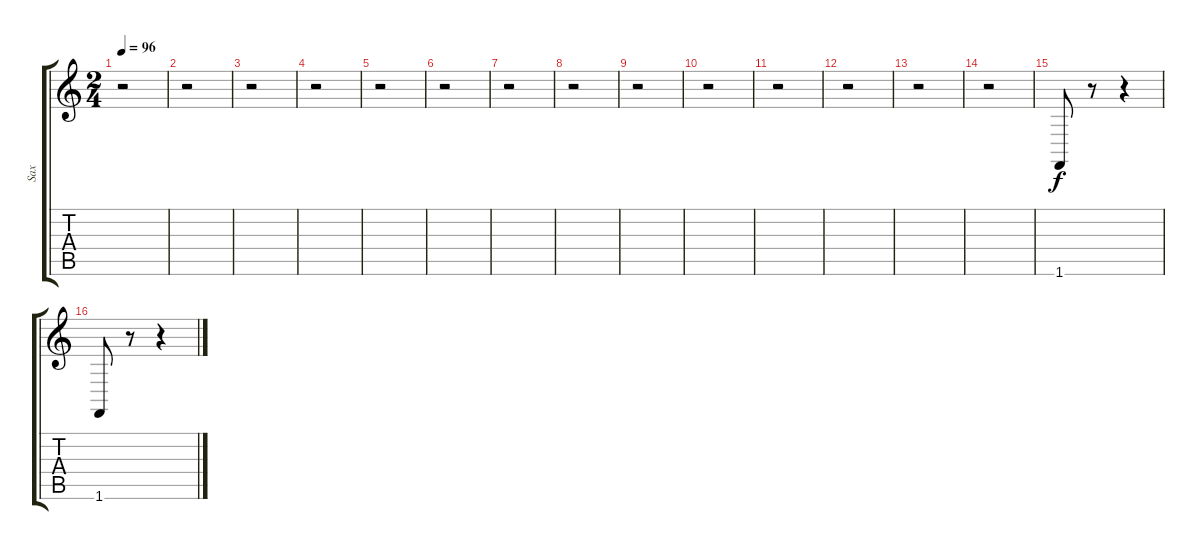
\track ("Sax" "Sax") {instrument altosax}
\staff {score tabs}
\tuning (E4 B3 G3 D3 A2 E2) {hide}
\ts (2 4)
\tempo 96
\clef g2
\ks c
r.2{dy f} |
r.2 |
r.2 |
r.2 |
r.2 |
r.2 |
r.2 |
r.2 |
r.2 |
r.2 |
r.2 |
r.2 |
r.2 |
r.2 |
1.6.8 r.8 r.4 |
1.6.8 r.8 r.4
